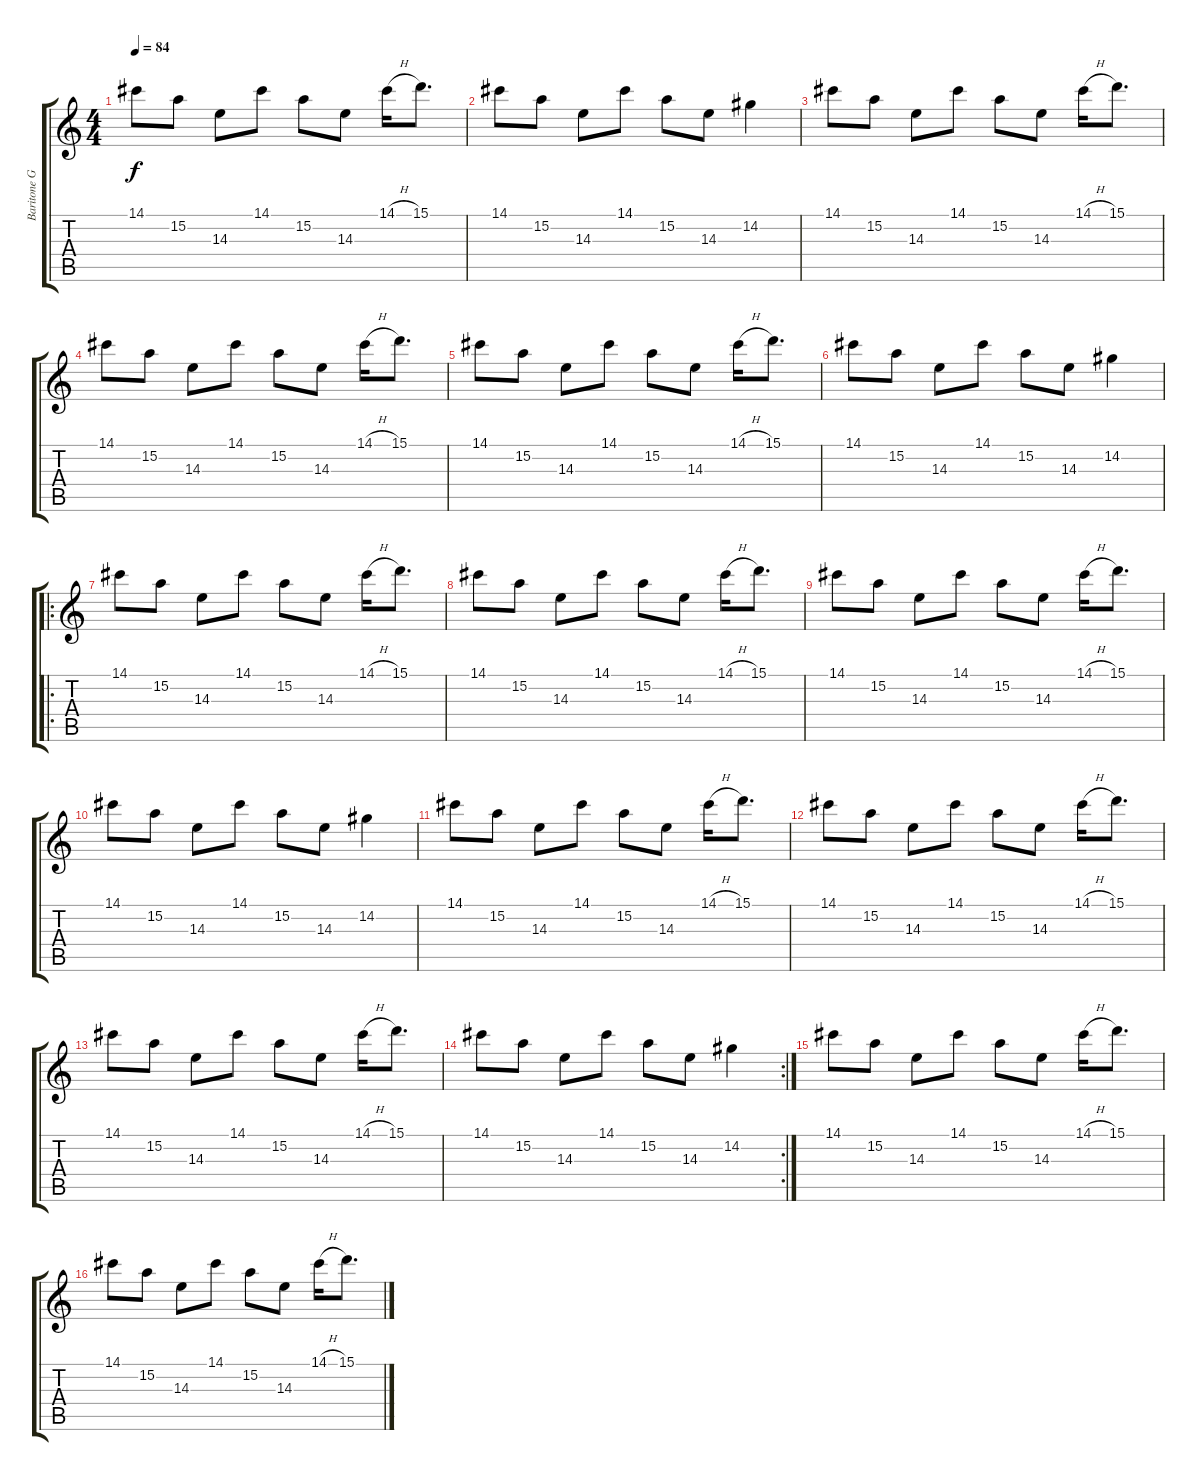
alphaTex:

\track ("Baritone Gtr. 1" "Baritone G") {instrument electricguitarclean}
\staff {score tabs}
\tuning (B3 Gb3 D3 A2 E2 B1) {hide}
\ts (4 4)
\tempo 84
\clef g2
\ks c
14.1.8{dy f} 15.2.8 14.3.8 14.1.8 15.2.8 14.3.8 14.1{h}.16 15.1.8{d} |
14.1.8 15.2.8 14.3.8 14.1.8 15.2.8 14.3.8 14.2.4 |
14.1.8 15.2.8 14.3.8 14.1.8 15.2.8 14.3.8 14.1{h}.16 15.1.8{d} |
14.1.8 15.2.8 14.3.8 14.1.8 15.2.8 14.3.8 14.1{h}.16 15.1.8{d} |
14.1.8 15.2.8 14.3.8 14.1.8 15.2.8 14.3.8 14.1{h}.16 15.1.8{d} |
14.1.8 15.2.8 14.3.8 14.1.8 15.2.8 14.3.8 14.2.4 |
\ro
14.1.8 15.2.8 14.3.8 14.1.8 15.2.8 14.3.8 14.1{h}.16 15.1.8{d} |
14.1.8 15.2.8 14.3.8 14.1.8 15.2.8 14.3.8 14.1{h}.16 15.1.8{d} |
14.1.8 15.2.8 14.3.8 14.1.8 15.2.8 14.3.8 14.1{h}.16 15.1.8{d} |
14.1.8 15.2.8 14.3.8 14.1.8 15.2.8 14.3.8 14.2.4 |
14.1.8 15.2.8 14.3.8 14.1.8 15.2.8 14.3.8 14.1{h}.16 15.1.8{d} |
14.1.8 15.2.8 14.3.8 14.1.8 15.2.8 14.3.8 14.1{h}.16 15.1.8{d} |
14.1.8 15.2.8 14.3.8 14.1.8 15.2.8 14.3.8 14.1{h}.16 15.1.8{d} |
\rc 2
14.1.8 15.2.8 14.3.8 14.1.8 15.2.8 14.3.8 14.2.4 |
14.1.8 15.2.8 14.3.8 14.1.8 15.2.8 14.3.8 14.1{h}.16 15.1.8{d} |
14.1.8 15.2.8 14.3.8 14.1.8 15.2.8 14.3.8 14.1{h}.16 15.1.8{d}
